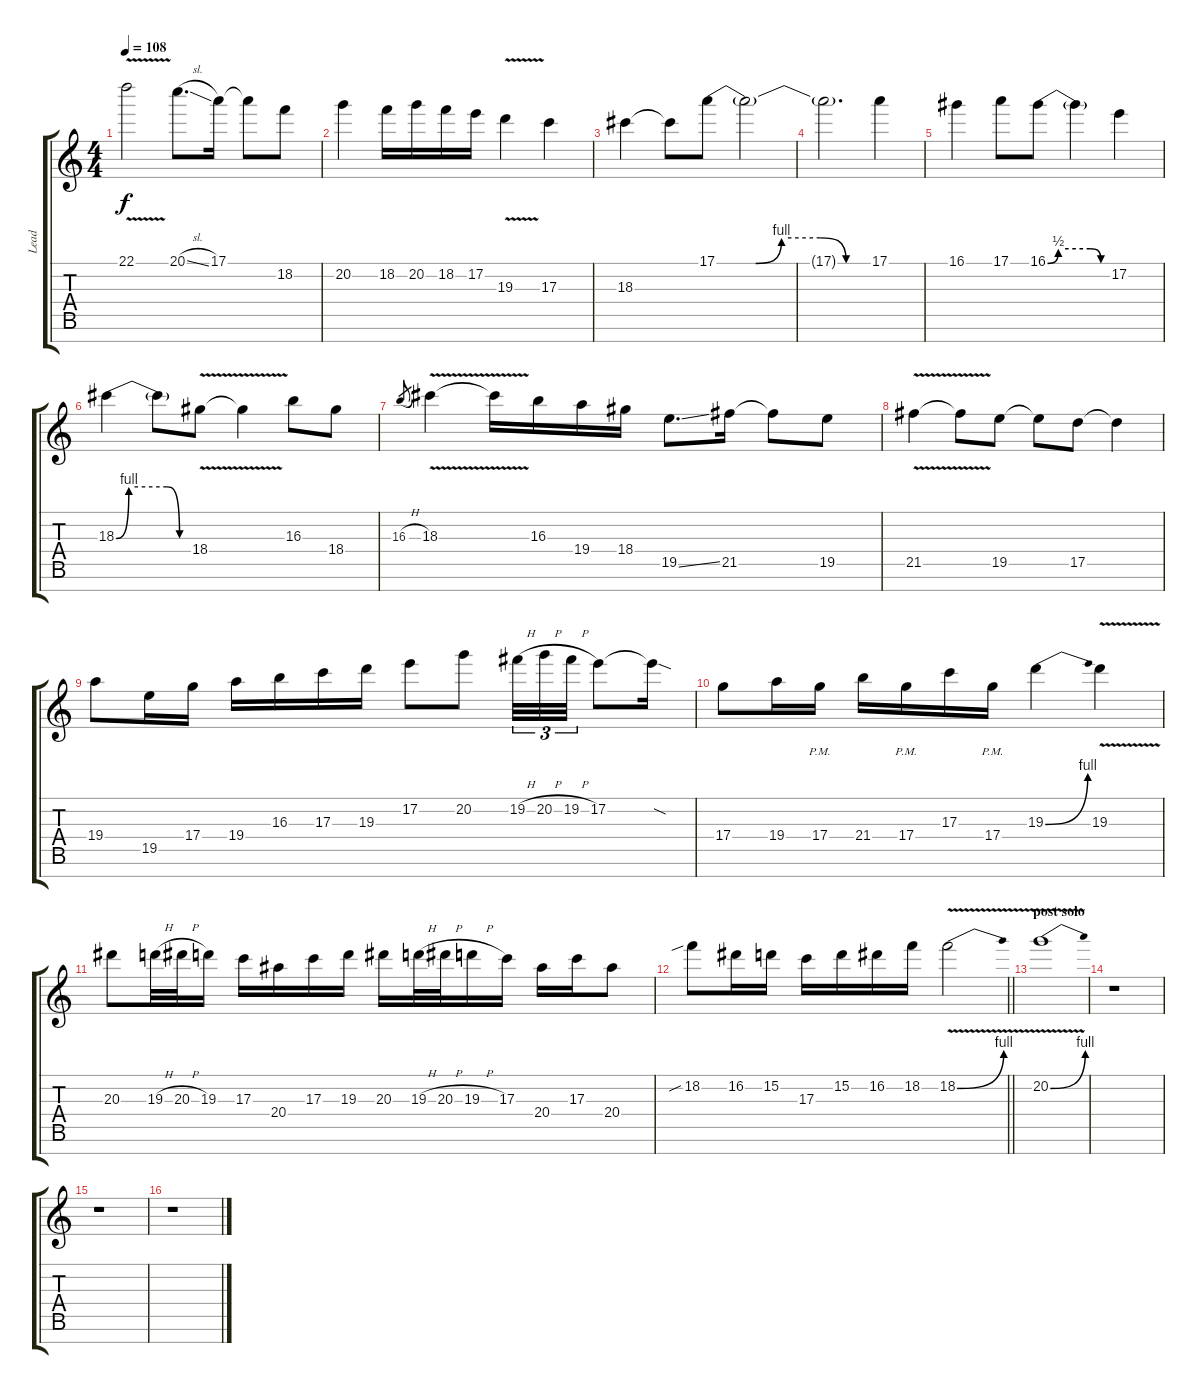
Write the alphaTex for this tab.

\track ("Lead" "Lead") {instrument distortionguitar}
\staff {score tabs}
\tuning (E4 B3 G3 D3 A2 E2 B1) {hide}
\ts (4 4)
\tempo 108
\clef g2
\ks c
22.1{v}.2{dy f} 20.1{sl}.8{d} 17.1.16 17.1{t}.8 18.2.8 |
20.2.4 18.2.16 20.2.16 18.2.16 17.2.16 19.3{v}.4 17.3.4 |
18.3.4 18.3{t}.8 17.1{be (custom 0 0 15 0 25 4 40 4 50 0 60 0)}.8 17.1{t}.2 |
17.1{t}.2{d} 17.1.4 |
16.1.4 17.1.8 16.1{be (custom 0 0 10 2 40 2 50 0 60 0)}.8 16.1{t}.4 17.2.4 |
18.3{be (custom 0 0 10 4 40 4 50 0 60 0)}.4 18.3{t}.8 18.4{v}.8 18.4{t}.4 16.3.8 18.4.8 |
16.3{h}.8{gr} 18.3{v}.4 18.3{t}.16 16.3.16 19.4.16 18.4.16 19.5{ss}.8{d} 21.5.16 21.5{t}.8 19.5.8 |
21.5{v}.4 21.5{t}.8 19.5.8 19.5{t}.8 17.5.8 17.5{t}.4 |
19.4.8 19.5.16 17.4.16 19.4.16 16.3.16 17.3.16 19.3.16 17.2.8 20.2.8 19.2{h}.32{tu (3 2)} 20.2{h}.32{tu (3 2)} 19.2{h}.32{tu (3 2)} 17.2.8 17.2{sod t}.16 |
17.4.8 19.4.16 17.4{pm}.16 21.4.16 17.4{pm}.16 17.3.16 17.4{pm}.16 19.3{be (bend 0 0 60 4)}.4 19.3{v}.4 |
20.3.8 19.3{h}.32 20.3{h}.32 19.3.16 17.3.16 20.4.16 17.3.16 19.3.16 20.3.16 19.3{h}.32 20.3{h}.32 19.3{h}.16 17.3.16 20.4.16 17.3.16 20.4.8 |
\barLineRight lightlight
18.2{sib}.8 16.2.16 15.2.16 17.3.16 15.2.16 16.2.16 18.2.16 18.2{be (bend 0 0 60 4) v}.2 |
\section ("" "post solo")
20.2{be (bend 0 0 60 4) v}.1{volume 0} |
r.1{volume 16} |
r.1 |
r.1
